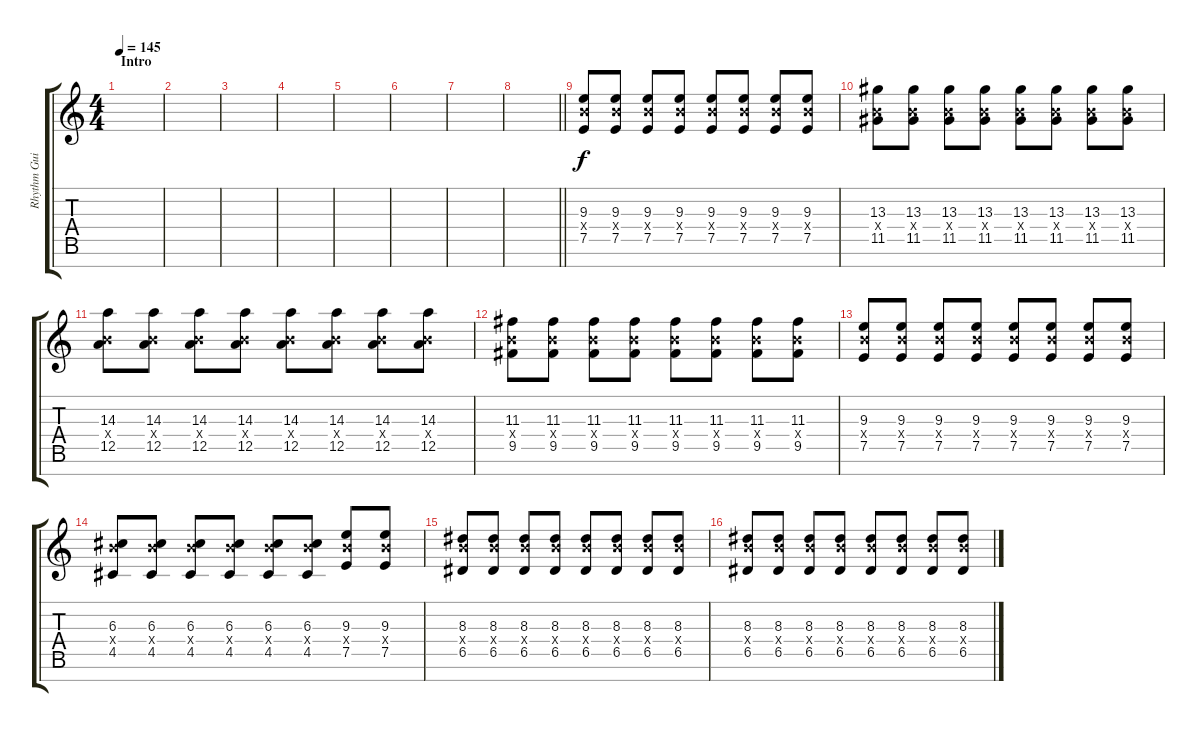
\track ("Rhythm Guitar 2" "Rhythm Gui") {instrument distortionguitar}
\staff {score tabs}
\tuning (E4 B3 G3 D3 A2 E2 B1) {hide}
\ts (4 4)
\section ("" "Intro")
\tempo 145
\clef g2
\ks c
|
|
|
|
|
|
|
\barLineRight lightlight
|
(9.3 9.4{x} 7.5).8 (9.3 9.4{x} 7.5).8 (9.3 9.4{x} 7.5).8 (9.3 9.4{x} 7.5).8 (9.3 9.4{x} 7.5).8 (9.3 9.4{x} 7.5).8 (9.3 9.4{x} 7.5).8 (9.3 9.4{x} 7.5).8 |
(13.3 9.4{x} 11.5).8 (13.3 9.4{x} 11.5).8 (13.3 9.4{x} 11.5).8 (13.3 9.4{x} 11.5).8 (13.3 9.4{x} 11.5).8 (13.3 9.4{x} 11.5).8 (13.3 9.4{x} 11.5).8 (13.3 9.4{x} 11.5).8 |
(14.3 9.4{x} 12.5).8 (14.3 9.4{x} 12.5).8 (14.3 9.4{x} 12.5).8 (14.3 9.4{x} 12.5).8 (14.3 9.4{x} 12.5).8 (14.3 9.4{x} 12.5).8 (14.3 9.4{x} 12.5).8 (14.3 9.4{x} 12.5).8 |
(11.3 9.4{x} 9.5).8 (11.3 9.4{x} 9.5).8 (11.3 9.4{x} 9.5).8 (11.3 9.4{x} 9.5).8 (11.3 9.4{x} 9.5).8 (11.3 9.4{x} 9.5).8 (11.3 9.4{x} 9.5).8 (11.3 9.4{x} 9.5).8 |
(9.3 9.4{x} 7.5).8 (9.3 9.4{x} 7.5).8 (9.3 9.4{x} 7.5).8 (9.3 9.4{x} 7.5).8 (9.3 9.4{x} 7.5).8 (9.3 9.4{x} 7.5).8 (9.3 9.4{x} 7.5).8 (9.3 9.4{x} 7.5).8 |
(6.3 9.4{x} 4.5).8 (6.3 9.4{x} 4.5).8 (6.3 9.4{x} 4.5).8 (6.3 9.4{x} 4.5).8 (6.3 9.4{x} 4.5).8 (6.3 9.4{x} 4.5).8 (9.3 9.4{x} 7.5).8 (9.3 9.4{x} 7.5).8 |
(8.3 9.4{x} 6.5).8 (8.3 9.4{x} 6.5).8 (8.3 9.4{x} 6.5).8 (8.3 9.4{x} 6.5).8 (8.3 9.4{x} 6.5).8 (8.3 9.4{x} 6.5).8 (8.3 9.4{x} 6.5).8 (8.3 9.4{x} 6.5).8 |
(8.3 9.4{x} 6.5).8 (8.3 9.4{x} 6.5).8 (8.3 9.4{x} 6.5).8 (8.3 9.4{x} 6.5).8 (8.3 9.4{x} 6.5).8 (8.3 9.4{x} 6.5).8 (8.3 9.4{x} 6.5).8 (8.3 9.4{x} 6.5).8
